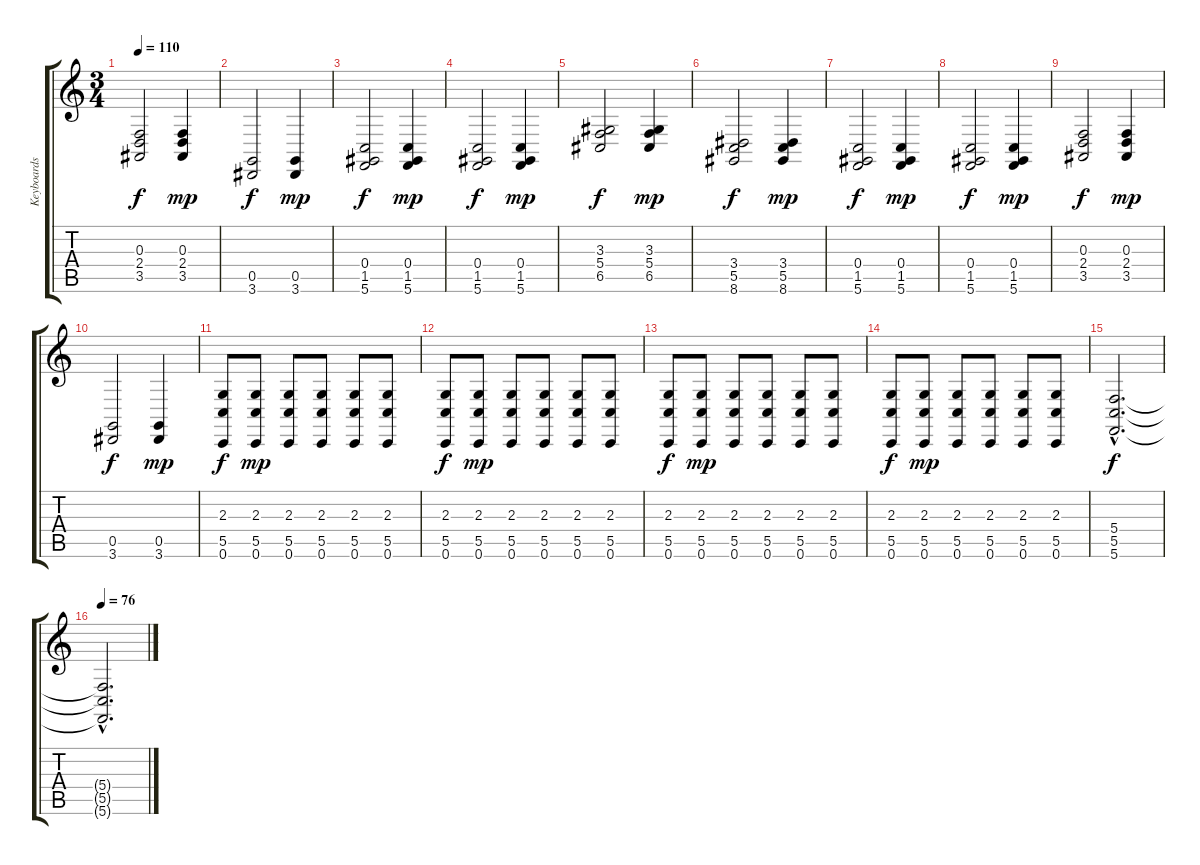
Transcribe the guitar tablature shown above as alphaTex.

\track ("Keyboards" "Keyboards") {instrument tremolostrings}
\staff {score tabs}
\tuning (D4 A3 F3 C3 G2 C2) {hide}
\ts (3 4)
\tempo 110
\clef g2
\ks c
(0.3 2.4 3.5).2{dy f} (0.3 2.4 3.5).4{dy mp} |
(0.5 3.6).2{dy f} (0.5 3.6).4{dy mp} |
(0.4 1.5 5.6).2{dy f} (0.4 1.5 5.6).4{dy mp} |
(0.4 1.5 5.6).2{dy f} (0.4 1.5 5.6).4{dy mp} |
(3.3 5.4 6.5).2{dy f} (3.3 5.4 6.5).4{dy mp} |
(3.4 5.5 8.6).2{dy f} (3.4 5.5 8.6).4{dy mp} |
(0.4 1.5 5.6).2{dy f} (0.4 1.5 5.6).4{dy mp} |
(0.4 1.5 5.6).2{dy f} (0.4 1.5 5.6).4{dy mp} |
(0.3 2.4 3.5).2{dy f} (0.3 2.4 3.5).4{dy mp} |
(0.5 3.6).2{dy f} (0.5 3.6).4{dy mp} |
(2.3 5.5 0.6).8{dy f} (2.3 5.5 0.6).8{dy mp} (2.3 5.5 0.6).8 (2.3 5.5 0.6).8 (2.3 5.5 0.6).8 (2.3 5.5 0.6).8 |
(2.3 5.5 0.6).8{dy f} (2.3 5.5 0.6).8{dy mp} (2.3 5.5 0.6).8 (2.3 5.5 0.6).8 (2.3 5.5 0.6).8 (2.3 5.5 0.6).8 |
(2.3 5.5 0.6).8{dy f} (2.3 5.5 0.6).8{dy mp} (2.3 5.5 0.6).8 (2.3 5.5 0.6).8 (2.3 5.5 0.6).8 (2.3 5.5 0.6).8 |
(2.3 5.5 0.6).8{dy f} (2.3 5.5 0.6).8{dy mp} (2.3 5.5 0.6).8 (2.3 5.5 0.6).8 (2.3 5.5 0.6).8 (2.3 5.5 0.6).8 |
(5.4{hac} 5.5{hac} 5.6{hac}).2{d dy f volume 16} |
\tempo 76
(5.4{hac t} 5.5{hac t} 5.6{hac t}).2{d}
